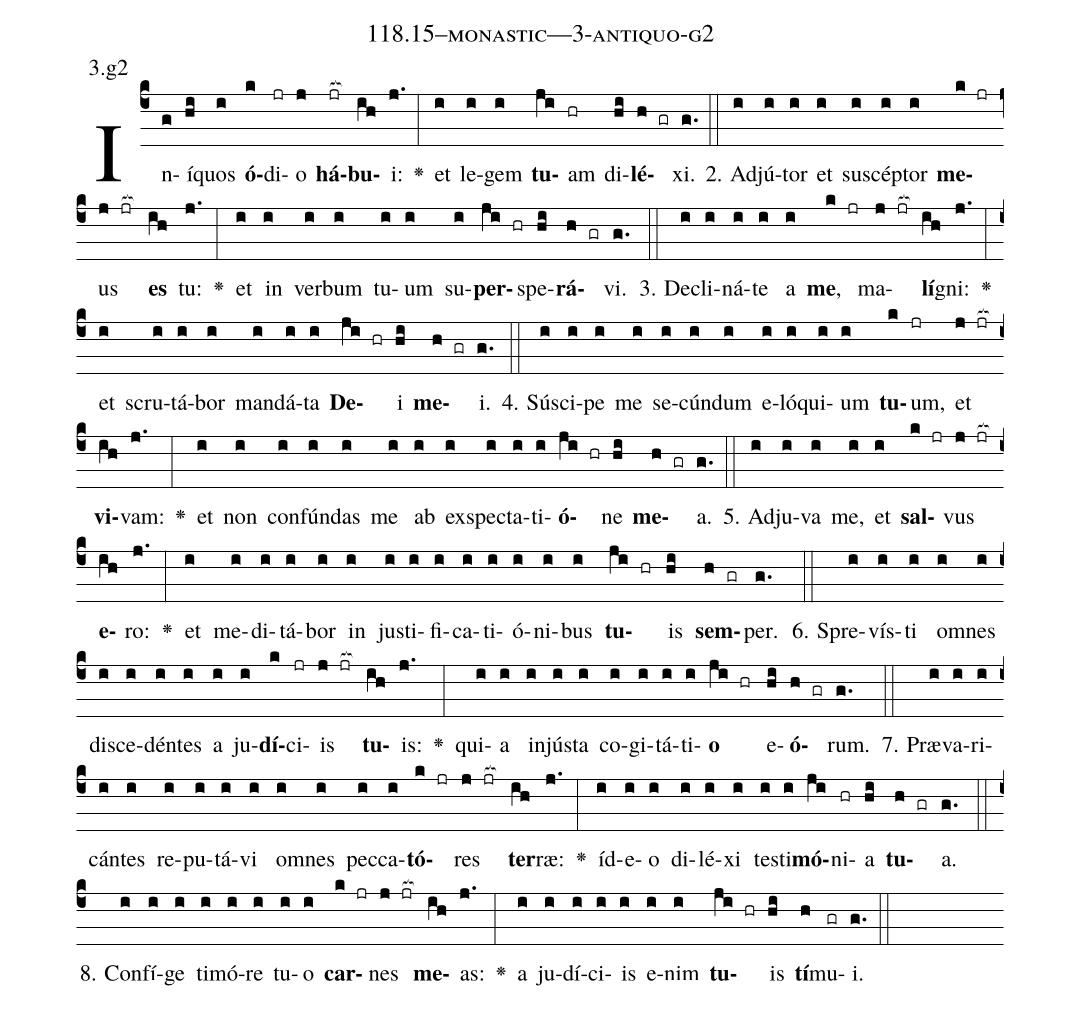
name: 118.15--monastic---3-antiquo-g2;
annotation: 3.g2;
%%
(c4)In(g)í(hi)quos(i) <b>ó</b>(k)di(jr)o(j) <b>há</b>(jr[ocb:1{])<b>bu</b>(ih[ocb:0}])i:(j.) <v>\greheightstar</v>(:) et(i) le(i)gem(i) <b>tu</b>(ji)am(hr) di(hi)<b>lé</b>(h gr)xi.(g.) (::)
2. Ad(i)jú(i)tor(i) et(i) su(i)scép(i)tor(i) <b>me</b>(k jr)us(j jr[ocb:1{]) <b>es</b>(ih[ocb:0}]) tu:(j.) <v>\greheightstar</v>(:) et(i) in(i) ver(i)bum(i) tu(i)um(i) su(i)<b>per</b>(ji hr)spe(hi)<b>rá</b>(h gr)vi.(g.) (::)
3. De(i)cli(i)ná(i)te(i) a(i) <b>me</b>,(k jr) ma(j jr[ocb:1{])<b>lí</b>(ih[ocb:0}])gni:(j.) <v>\greheightstar</v>(:) et(i) scru(i)tá(i)bor(i) man(i)dá(i)ta(i) <b>De</b>(ji hr)i(hi) <b>me</b>(h gr)i.(g.) (::)
4. Sú(i)sci(i)pe(i) me(i) se(i)cún(i)dum(i) e(i)ló(i)qui(i)um(i) <b>tu</b>(k)um,(jr) et(j jr[ocb:1{]) <b>vi</b>(ih[ocb:0}])vam:(j.) <v>\greheightstar</v>(:) et(i) non(i) con(i)fún(i)das(i) me(i) ab(i) ex(i)spec(i)ta(i)ti(i)<b>ó</b>(ji hr)ne(hi) <b>me</b>(h gr)a.(g.) (::)
5. Ad(i)ju(i)va(i) me,(i) et(i) <b>sal</b>(k jr)vus(j jr[ocb:1{]) <b>e</b>(ih[ocb:0}])ro:(j.) <v>\greheightstar</v>(:) et(i) me(i)di(i)tá(i)bor(i) in(i) jus(i)ti(i)fi(i)ca(i)ti(i)ó(i)ni(i)bus(i) <b>tu</b>(ji hr)is(hi) <b>sem</b>(h gr)per.(g.) (::)
6. Spre(i)vís(i)ti(i) om(i)nes(i) di(i)sce(i)dén(i)tes(i) a(i) ju(i)<b>dí</b>(k)ci(jr)is(j jr[ocb:1{]) <b>tu</b>(ih[ocb:0}])is:(j.) <v>\greheightstar</v>(:) qui(i)a(i) in(i)jús(i)ta(i) co(i)gi(i)tá(i)ti(i)<b>o</b>(ji hr) e(hi)<b>ó</b>(h gr)rum.(g.) (::)
7. Præ(i)va(i)ri(i)cán(i)tes(i) re(i)pu(i)tá(i)vi(i) om(i)nes(i) pec(i)ca(i)<b>tó</b>(k jr)res(j jr[ocb:1{]) <b>ter</b>(ih[ocb:0}])ræ:(j.) <v>\greheightstar</v>(:) íd(i)e(i)o(i) di(i)lé(i)xi(i) tes(i)ti(i)<b>mó</b>(ji)ni(hr)a(hi) <b>tu</b>(h gr)a.(g.) (::)
8. Con(i)fí(i)ge(i) ti(i)mó(i)re(i) tu(i)o(i) <b>car</b>(k jr)nes(j jr[ocb:1{]) <b>me</b>(ih[ocb:0}])as:(j.) <v>\greheightstar</v>(:) a(i) ju(i)dí(i)ci(i)is(i) e(i)nim(i) <b>tu</b>(ji hr)is(hi) <b>tí</b>(h)mu(gr)i.(g.) (::)
